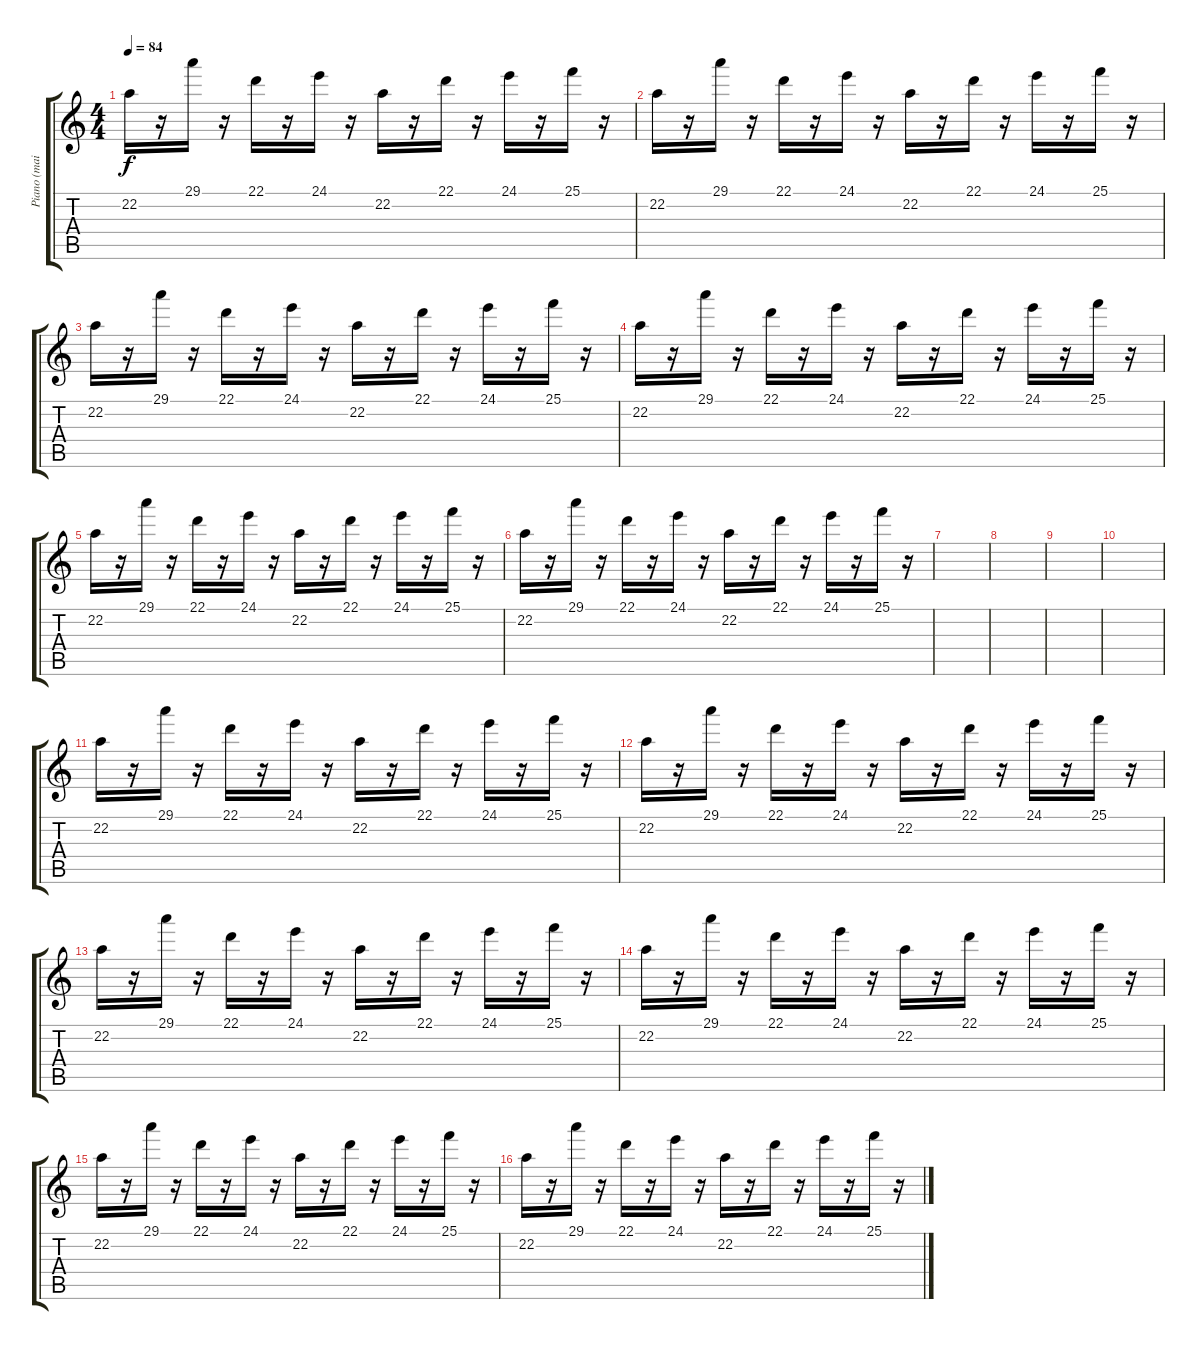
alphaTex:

\track ("Piano (main droite)" "Piano (mai") {instrument brightacousticpiano}
\staff {score tabs}
\tuning (E4 B3 G3 D3 A2 E2) {hide}
\ts (4 4)
\tempo 84
\clef g2
\ks c
22.2.16{dy f} r.16 29.1.16 r.16 22.1.16 r.16 24.1.16 r.16 22.2.16 r.16 22.1.16 r.16 24.1.16 r.16 25.1.16 r.16 |
22.2.16 r.16 29.1.16 r.16 22.1.16 r.16 24.1.16 r.16 22.2.16 r.16 22.1.16 r.16 24.1.16 r.16 25.1.16 r.16 |
22.2.16 r.16 29.1.16 r.16 22.1.16 r.16 24.1.16 r.16 22.2.16 r.16 22.1.16 r.16 24.1.16 r.16 25.1.16 r.16 |
22.2.16 r.16 29.1.16 r.16 22.1.16 r.16 24.1.16 r.16 22.2.16 r.16 22.1.16 r.16 24.1.16 r.16 25.1.16 r.16 |
22.2.16 r.16 29.1.16 r.16 22.1.16 r.16 24.1.16 r.16 22.2.16 r.16 22.1.16 r.16 24.1.16 r.16 25.1.16 r.16 |
22.2.16 r.16 29.1.16 r.16 22.1.16 r.16 24.1.16 r.16 22.2.16 r.16 22.1.16 r.16 24.1.16 r.16 25.1.16 r.16 |
|
|
|
|
22.2.16 r.16 29.1.16 r.16 22.1.16 r.16 24.1.16 r.16 22.2.16 r.16 22.1.16 r.16 24.1.16 r.16 25.1.16 r.16 |
22.2.16 r.16 29.1.16 r.16 22.1.16 r.16 24.1.16 r.16 22.2.16 r.16 22.1.16 r.16 24.1.16 r.16 25.1.16 r.16 |
22.2.16 r.16 29.1.16 r.16 22.1.16 r.16 24.1.16 r.16 22.2.16 r.16 22.1.16 r.16 24.1.16 r.16 25.1.16 r.16 |
22.2.16 r.16 29.1.16 r.16 22.1.16 r.16 24.1.16 r.16 22.2.16 r.16 22.1.16 r.16 24.1.16 r.16 25.1.16 r.16 |
22.2.16 r.16 29.1.16 r.16 22.1.16 r.16 24.1.16 r.16 22.2.16 r.16 22.1.16 r.16 24.1.16 r.16 25.1.16 r.16 |
22.2.16 r.16 29.1.16 r.16 22.1.16 r.16 24.1.16 r.16 22.2.16 r.16 22.1.16 r.16 24.1.16 r.16 25.1.16 r.16
